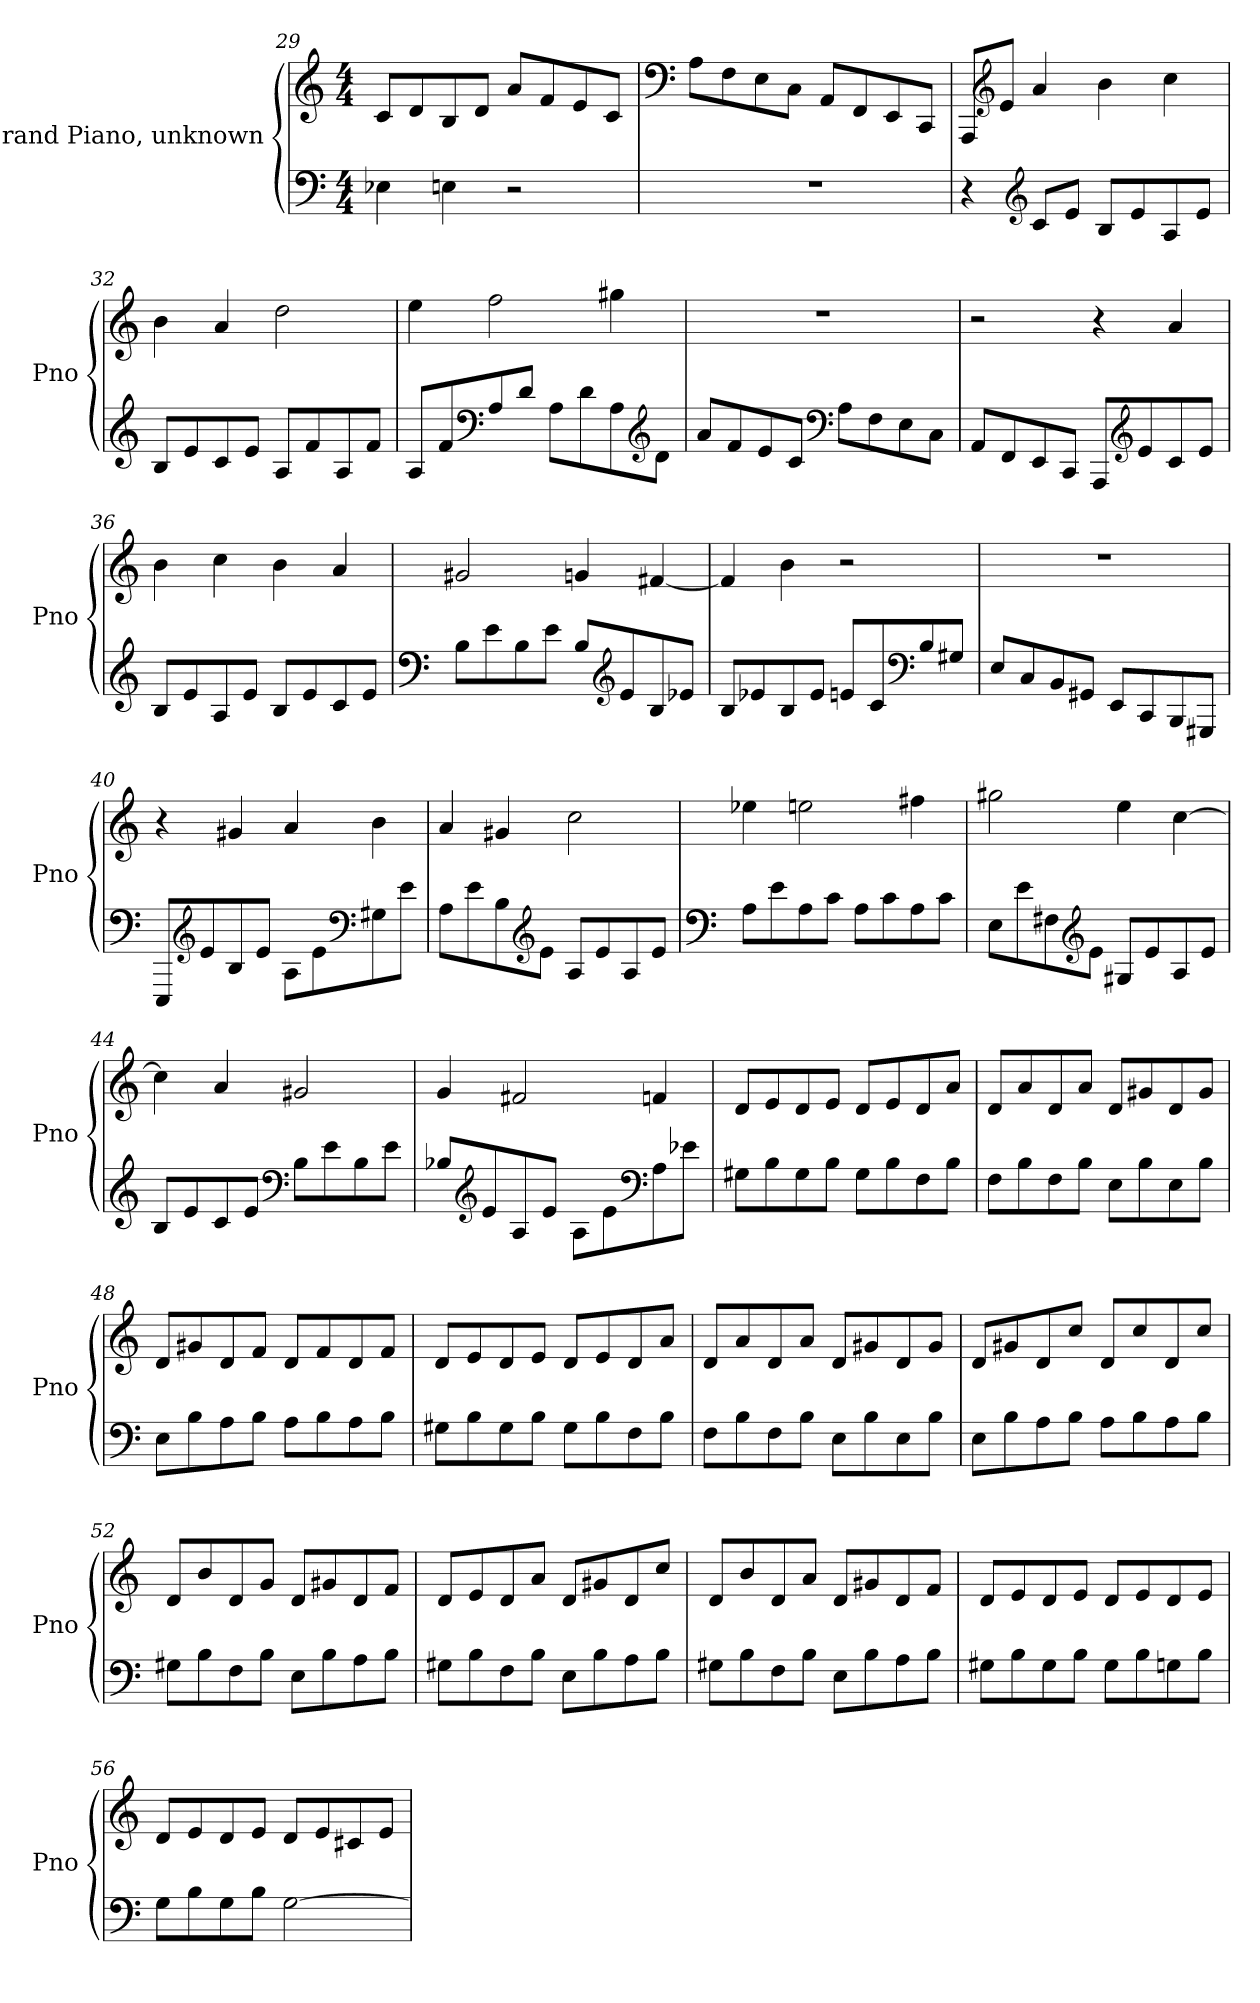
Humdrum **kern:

**kern	**kern
*part1	*part1
*staff2	*staff1
*I"Grand Piano, unknown	*
*I'Pno	*
*clefF4	*clefG2
*k[]	*k[]
*M4/4	*M4/4
=29	=29
4E-X\	8c/L
.	8d/
4En\	8B/
.	8d/J
2r	8a/L
.	8f/
.	8e/
.	8c/J
=30	=30
*	*clefF4
1r	8A\L
.	8F\
.	8E\
.	8C\J
.	8AA/L
.	8FF/
.	8EE/
.	8CC/J
!!LO:LB:g=z
=31	=31
4r	8AAA/L
*	*clefG2
.	8e/J
*clefG2	*
8c/L	4a/
8e/J	.
8B/L	4b\
8e/	.
8A/	4cc\
8e/J	.
=32	=32
8B/L	4b\
8e/	.
8c/	4a/
8e/J	.
8A/L	2dd\
8f/	.
8A/	.
8f/J	.
=33	=33
8A/L	4ee\
8f/	.
*clefF4	*
8A/	2ff\
8d/J	.
8A\L	.
8d\	.
8A\	4gg#X\
*clefG2	*
8d\J	.
=34	=34
8a/L	1r
8f/	.
8e/	.
8c/J	.
*clefF4	*
8A\L	.
8F\	.
8E\	.
8C\J	.
!!LO:LB:g=z
=35	=35
8AA/L	2r
8FF/	.
8EE/	.
8CC/J	.
8AAA/L	4r
*clefG2	*
8e/	.
8c/	4a/
8e/J	.
=36	=36
8B/L	4b\
8e/	.
8A/	4cc\
8e/J	.
8B/L	4b\
8e/	.
8c/	4a/
8e/J	.
=37	=37
*clefF4	*
8B\L	2g#X/
8e\	.
8B\	.
8e\J	.
8B/L	4gn/
*clefG2	*
8e/	.
8B/	[4f#X/
8e-X/J	.
=38	=38
8B/L	4f#/]
8e-X/	.
8B/	4b\
8e-/J	.
8en/L	2r
8c/	.
*clefF4	*
8B/	.
8G#X/J	.
!!LO:LB:g=z
=39	=39
8E/L	1r
8C/	.
8BB/	.
8GG#X/J	.
8EE/L	.
8CC/	.
8BBB/	.
8GGG#X/J	.
=40	=40
8EEE/L	4r
*clefG2	*
8e/	.
8B/	4g#X/
8e/J	.
8A\L	4a/
8e\	.
*clefF4	*
8G#X\	4b\
8e\J	.
=41	=41
8A\L	4a/
8e\	.
8B\	4g#X/
*clefG2	*
8e\J	.
8A/L	2cc\
8e/	.
8A/	.
8e/J	.
=42	=42
*clefF4	*
8A\L	4ee-X\
8e\	.
8A\	2een\
8c\J	.
8A\L	.
8c\	.
8A\	4ff#X\
8c\J	.
!!LO:LB:g=z
=43	=43
8E\L	2gg#X\
8e\	.
8F#X\	.
*clefG2	*
8e\J	.
8G#X/L	4ee\
8e/	.
8A/	[4cc\
8e/J	.
=44	=44
8B/L	4cc\]
8e/	.
8c/	4a/
8e/J	.
*clefF4	*
8B\L	2g#X/
8e\	.
8B\	.
8e\J	.
=45	=45
8B-X/L	4g/
*clefG2	*
8e/	.
8A/	2f#X/
8e/J	.
8A\L	.
8e\	.
*clefF4	*
8A\	4fn/
8e-X\J	.
=46	=46
8G#X\L	8d/L
8B\	8e/
8G#\	8d/
8B\J	8e/J
8G#\L	8d/L
8B\	8e/
8F\	8d/
8B\J	8a/J
!!LO:LB:g=z
=47	=47
8F\L	8d/L
8B\	8a/
8F\	8d/
8B\J	8a/J
8E\L	8d/L
8B\	8g#X/
8E\	8d/
8B\J	8g#/J
=48	=48
8E\L	8d/L
8B\	8g#X/
8A\	8d/
8B\J	8f/J
8A\L	8d/L
8B\	8f/
8A\	8d/
8B\J	8f/J
=49	=49
8G#X\L	8d/L
8B\	8e/
8G#\	8d/
8B\J	8e/J
8G#\L	8d/L
8B\	8e/
8F\	8d/
8B\J	8a/J
=50	=50
8F\L	8d/L
8B\	8a/
8F\	8d/
8B\J	8a/J
8E\L	8d/L
8B\	8g#X/
8E\	8d/
8B\J	8g#/J
=51	=51
8E\L	8d/L
8B\	8g#X/
8A\	8d/
8B\J	8cc/J
8A\L	8d/L
8B\	8cc/
8A\	8d/
8B\J	8cc/J
!!LO:PB:g=z
=52	=52
8G#X\L	8d/L
8B\	8b/
8F\	8d/
8B\J	8g/J
8E\L	8d/L
8B\	8g#X/
8A\	8d/
8B\J	8f/J
=53	=53
8G#X\L	8d/L
8B\	8e/
8F\	8d/
8B\J	8a/J
8E\L	8d/L
8B\	8g#X/
8A\	8d/
8B\J	8cc/J
=54	=54
8G#X\L	8d/L
8B\	8b/
8F\	8d/
8B\J	8a/J
8E\L	8d/L
8B\	8g#X/
8A\	8d/
8B\J	8f/J
=55	=55
8G#X\L	8d/L
8B\	8e/
8G#\	8d/
8B\J	8e/J
8G#\L	8d/L
8B\	8e/
8Gn\	8d/
8B\J	8e/J
=56	=56
8G\L	8d/L
8B\	8e/
8G\	8d/
8B\J	8e/J
[2G\	8d/L
.	8e/
.	8c#X/
.	8e/J
=	=
*-	*-
